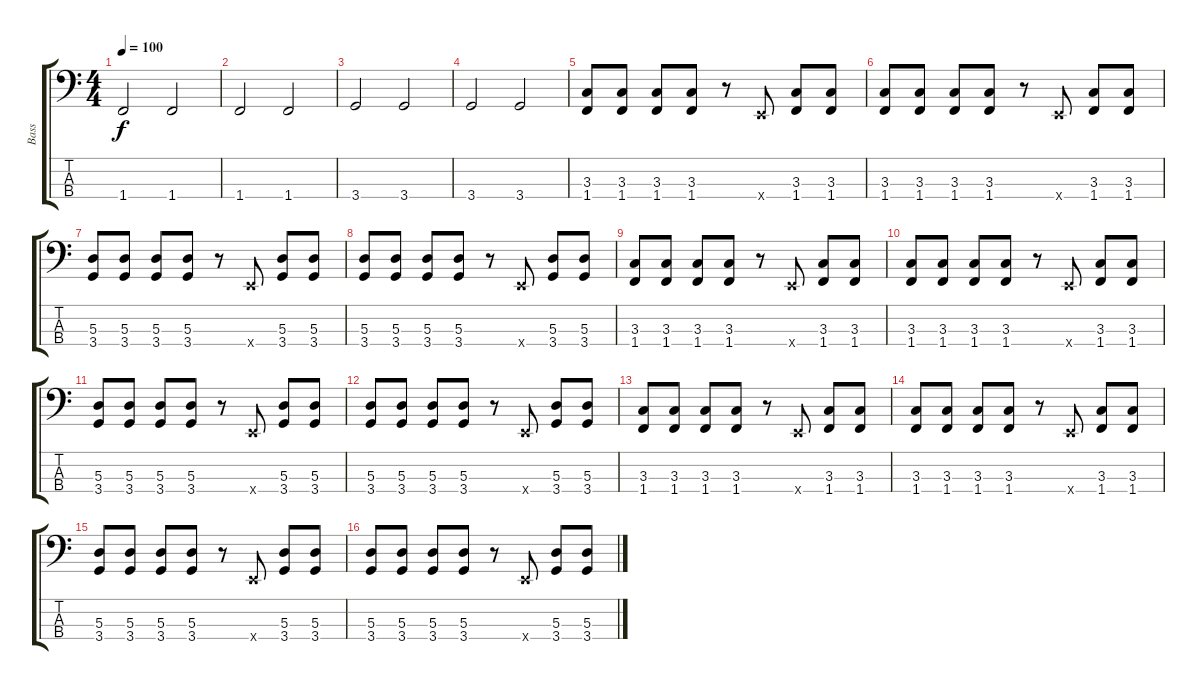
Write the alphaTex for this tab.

\track ("Bass" "Bass") {instrument electricbasspick}
\staff {score tabs}
\tuning (G2 D2 A1 E1) {hide}
\ts (4 4)
\tempo 100
\clef f4
\ks c
1.4.2{dy f} 1.4.2 |
1.4.2 1.4.2 |
3.4.2 3.4.2 |
3.4.2 3.4.2 |
(3.3 1.4).8 (3.3 1.4).8 (3.3 1.4).8 (3.3 1.4).8 r.8 0.4{x}.8 (3.3 1.4).8 (3.3 1.4).8 |
(3.3 1.4).8 (3.3 1.4).8 (3.3 1.4).8 (3.3 1.4).8 r.8 0.4{x}.8 (3.3 1.4).8 (3.3 1.4).8 |
(5.3 3.4).8 (5.3 3.4).8 (5.3 3.4).8 (5.3 3.4).8 r.8 0.4{x}.8 (5.3 3.4).8 (5.3 3.4).8 |
(5.3 3.4).8 (5.3 3.4).8 (5.3 3.4).8 (5.3 3.4).8 r.8 0.4{x}.8 (5.3 3.4).8 (5.3 3.4).8 |
(3.3 1.4).8 (3.3 1.4).8 (3.3 1.4).8 (3.3 1.4).8 r.8 0.4{x}.8 (3.3 1.4).8 (3.3 1.4).8 |
(3.3 1.4).8 (3.3 1.4).8 (3.3 1.4).8 (3.3 1.4).8 r.8 0.4{x}.8 (3.3 1.4).8 (3.3 1.4).8 |
(5.3 3.4).8 (5.3 3.4).8 (5.3 3.4).8 (5.3 3.4).8 r.8 0.4{x}.8 (5.3 3.4).8 (5.3 3.4).8 |
(5.3 3.4).8 (5.3 3.4).8 (5.3 3.4).8 (5.3 3.4).8 r.8 0.4{x}.8 (5.3 3.4).8 (5.3 3.4).8 |
(3.3 1.4).8 (3.3 1.4).8 (3.3 1.4).8 (3.3 1.4).8 r.8 0.4{x}.8 (3.3 1.4).8 (3.3 1.4).8 |
(3.3 1.4).8 (3.3 1.4).8 (3.3 1.4).8 (3.3 1.4).8 r.8 0.4{x}.8 (3.3 1.4).8 (3.3 1.4).8 |
(5.3 3.4).8 (5.3 3.4).8 (5.3 3.4).8 (5.3 3.4).8 r.8 0.4{x}.8 (5.3 3.4).8 (5.3 3.4).8 |
(5.3 3.4).8 (5.3 3.4).8 (5.3 3.4).8 (5.3 3.4).8 r.8 0.4{x}.8 (5.3 3.4).8 (5.3 3.4).8
